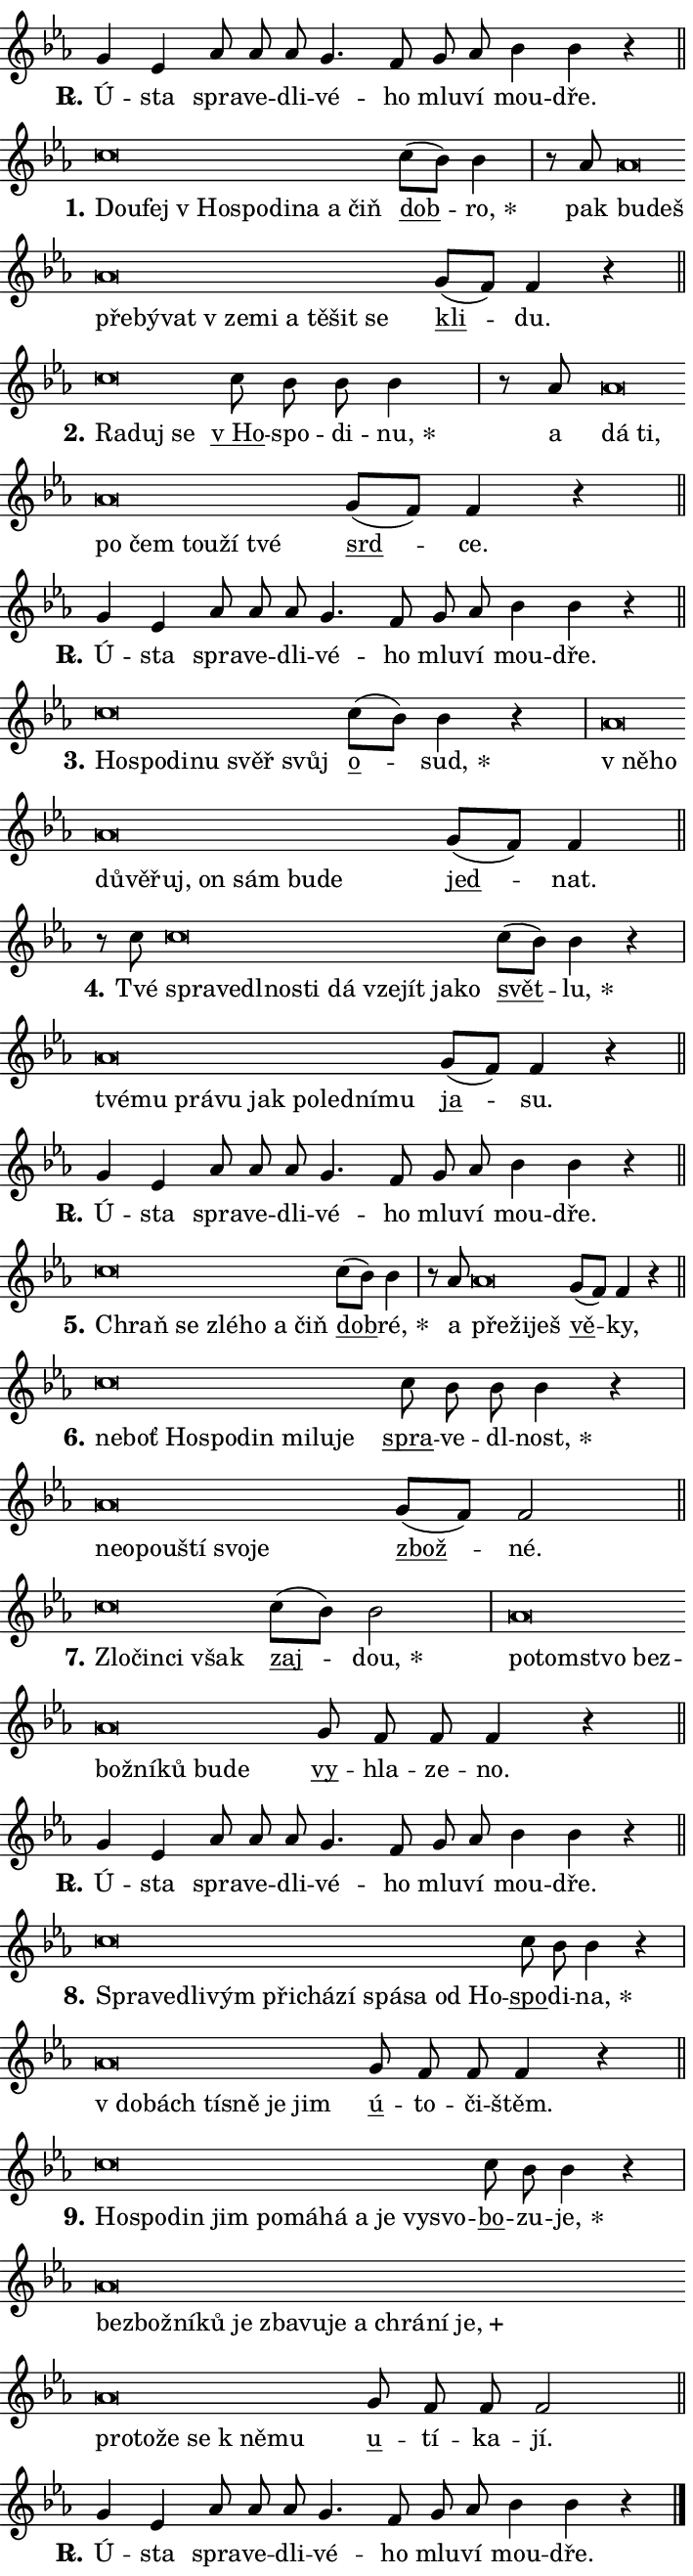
\version "2.24.0"
\header { tagline = "" }
\paper {
  indent = 0\cm
  top-margin = 0\cm
  right-margin = 0.13\cm % to fit lyric hyphens
  bottom-margin = 0\cm
  left-margin = 0\cm
  paper-width = 12\cm
  page-breaking = #ly:one-page-breaking
  system-system-spacing.basic-distance = #11
  score-system-spacing.basic-distance = #11
  ragged-last = ##f
}


%% Author: Thomas Morley
%% https://lists.gnu.org/archive/html/lilypond-user/2020-05/msg00002.html
#(define (line-position grob)
"Returns position of @var[grob} in current system:
   @code{'start}, if at first time-step
   @code{'end}, if at last time-step
   @code{'middle} otherwise
"
  (let* ((col (ly:item-get-column grob))
         (ln (ly:grob-object col 'left-neighbor))
         (rn (ly:grob-object col 'right-neighbor))
         (col-to-check-left (if (ly:grob? ln) ln col))
         (col-to-check-right (if (ly:grob? rn) rn col))
         (break-dir-left
           (and
             (ly:grob-property col-to-check-left 'non-musical #f)
             (ly:item-break-dir col-to-check-left)))
         (break-dir-right
           (and
             (ly:grob-property col-to-check-right 'non-musical #f)
             (ly:item-break-dir col-to-check-right))))
        (cond ((eqv? 1 break-dir-left) 'start)
              ((eqv? -1 break-dir-right) 'end)
              (else 'middle))))

#(define (tranparent-at-line-position vctor)
  (lambda (grob)
  "Relying on @code{line-position} select the relevant enry from @var{vctor}.
Used to determine transparency,"
    (case (line-position grob)
      ((end) (not (vector-ref vctor 0)))
      ((middle) (not (vector-ref vctor 1)))
      ((start) (not (vector-ref vctor 2))))))

noteHeadBreakVisibility =
#(define-music-function (break-visibility)(vector?)
"Makes @code{NoteHead}s transparent relying on @var{break-visibility}"
#{
  \override NoteHead.transparent =
    #(tranparent-at-line-position break-visibility)
#})

#(define delete-ledgers-for-transparent-note-heads
  (lambda (grob)
    "Reads whether a @code{NoteHead} is transparent.
If so this @code{NoteHead} is removed from @code{'note-heads} from
@var{grob}, which is supposed to be @code{LedgerLineSpanner}.
As a result ledgers are not printed for this @code{NoteHead}"
    (let* ((nhds-array (ly:grob-object grob 'note-heads))
           (nhds-list
             (if (ly:grob-array? nhds-array)
                 (ly:grob-array->list nhds-array)
                 '()))
           ;; Relies on the transparent-property being done before
           ;; Staff.LedgerLineSpanner.after-line-breaking is executed.
           ;; This is fragile ...
           (to-keep
             (remove
               (lambda (nhd)
                 (ly:grob-property nhd 'transparent #f))
               nhds-list)))
      ;; TODO find a better method to iterate over grob-arrays, similiar
      ;; to filter/remove etc for lists
      ;; For now rebuilt from scratch
      (set! (ly:grob-object grob 'note-heads)  '())
      (for-each
        (lambda (nhd)
          (ly:pointer-group-interface::add-grob grob 'note-heads nhd))
        to-keep))))

squashNotes = {
  \override NoteHead.X-extent = #'(-0.2 . 0.2)
  \override NoteHead.Y-extent = #'(-0.75 . 0)
  \override NoteHead.stencil =
    #(lambda (grob)
       (let ((pos (ly:grob-property grob 'staff-position)))
         (begin
           (if (< pos -7) (display "ERROR: Lower brevis then expected\n") (display ""))
           (if (<= pos -6) ly:text-interface::print ly:note-head::print))))
}
unSquashNotes = {
  \revert NoteHead.X-extent
  \revert NoteHead.Y-extent
  \revert NoteHead.stencil
}

hideNotes = \noteHeadBreakVisibility #begin-of-line-visible
unHideNotes = \noteHeadBreakVisibility #all-visible

% work-around for resetting accidentals
% https://lilypond.org/doc/v2.23/Documentation/notation/displaying-rhythms#unmetered-music
cadenzaMeasure = {
  \cadenzaOff
  \partial 1024 s1024
  \cadenzaOn
}

#(define-markup-command (accent layout props text) (markup?)
  "Underline accented syllable"
  (interpret-markup layout props
    #{\markup \override #'(offset . 4.3) \underline { #text }#}))

responsum = \markup \concat {
  "R" \hspace #-1.05 \path #0.1 #'((moveto 0 0.07) (lineto 0.9 0.8)) \hspace #0.05 "."
}

spaceSize = #0.6828661417322834 % exact space size for TeX Gyre Schola

\layout {
  \context {
    \Staff
    \remove "Time_signature_engraver"
    \override LedgerLineSpanner.after-line-breaking = #delete-ledgers-for-transparent-note-heads
  }
  \context {
    \Lyrics {
      \override LyricSpace.minimum-distance = \spaceSize
      \override LyricText.font-name = #"TeX Gyre Schola"
      \override LyricText.font-size = 1
      \override StanzaNumber.font-name = #"TeX Gyre Schola Bold"
      \override StanzaNumber.font-size = 1
    }
  }
  \context {
    \Score 
    \override NoteHead.text =
      #(lambda (grob) 
        (let ((pos (ly:grob-property grob 'staff-position)))
          #{\markup {
            \combine
              \halign #-0.55 \raise #(if (= pos -6) 0 0.5) \override #'(thickness . 2) \draw-line #'(3.2 . 0)
              \musicglyph "noteheads.sM1"
          }#}))
  }
}

% magnetic-lyrics.ily
%
%   written by
%     Jean Abou Samra <jean@abou-samra.fr>
%     Werner Lemberg <wl@gnu.org>
%
%   adapted by
%     Jiri Hon <jiri.hon@gmail.com>
%
% Version 2022-Apr-15

% https://www.mail-archive.com/lilypond-user@gnu.org/msg149350.html

#(define (Left_hyphen_pointer_engraver context)
   "Collect syllable-hyphen-syllable occurrences in lyrics and store
them in properties.  This engraver only looks to the left.  For
example, if the lyrics input is @code{foo -- bar}, it does the
following.

@itemize @bullet
@item
Set the @code{text} property of the @code{LyricHyphen} grob between
@q{foo} and @q{bar} to @code{foo}.

@item
Set the @code{left-hyphen} property of the @code{LyricText} grob with
text @q{foo} to the @code{LyricHyphen} grob between @q{foo} and
@q{bar}.
@end itemize

Use this auxiliary engraver in combination with the
@code{lyric-@/text::@/apply-@/magnetic-@/offset!} hook."
   (let ((hyphen #f)
         (text #f))
     (make-engraver
      (acknowledgers
       ((lyric-syllable-interface engraver grob source-engraver)
        (set! text grob)))
      (end-acknowledgers
       ((lyric-hyphen-interface engraver grob source-engraver)
        ;(when (not (grob::has-interface grob 'lyric-space-interface))
          (set! hyphen grob)));)
      ((stop-translation-timestep engraver)
       (when (and text hyphen)
         (ly:grob-set-object! text 'left-hyphen hyphen))
       (set! text #f)
       (set! hyphen #f)))))

#(define (lyric-text::apply-magnetic-offset! grob)
   "If the space between two syllables is less than the value in
property @code{LyricText@/.details@/.squash-threshold}, move the right
syllable to the left so that it gets concatenated with the left
syllable.

Use this function as a hook for
@code{LyricText@/.after-@/line-@/breaking} if the
@code{Left_@/hyphen_@/pointer_@/engraver} is active."
   (let ((hyphen (ly:grob-object grob 'left-hyphen #f)))
     (when hyphen
       (let ((left-text (ly:spanner-bound hyphen LEFT)))
         (when (grob::has-interface left-text 'lyric-syllable-interface)
           (let* ((common (ly:grob-common-refpoint grob left-text X))
                  (this-x-ext (ly:grob-extent grob common X))
                  (left-x-ext
                   (begin
                     ;; Trigger magnetism for left-text.
                     (ly:grob-property left-text 'after-line-breaking)
                     (ly:grob-extent left-text common X)))
                  ;; `delta` is the gap width between two syllables.
                  (delta (- (interval-start this-x-ext)
                            (interval-end left-x-ext)))
                  (details (ly:grob-property grob 'details))
                  (threshold (assoc-get 'squash-threshold details 0.2)))
             (when (< delta threshold)
               (let* (;; We have to manipulate the input text so that
                      ;; ligatures crossing syllable boundaries are not
                      ;; disabled.  For languages based on the Latin
                      ;; script this is essentially a beautification.
                      ;; However, for non-Western scripts it can be a
                      ;; necessity.
                      (lt (ly:grob-property left-text 'text))
                      (rt (ly:grob-property grob 'text))
                      (is-space (grob::has-interface hyphen 'lyric-space-interface))
                      (space (if is-space " " ""))
                      (extra-delta (if is-space spaceSize 0))
                      ;; Append new syllable.
                      (ltrt-space (if (and (string? lt) (string? rt))
                                (string-append lt space rt)
                                (make-concat-markup (list lt space rt))))
                      ;; Right-align `ltrt` to the right side.
                      (ltrt-space-markup (grob-interpret-markup
                               grob
                               (make-translate-markup
                                (cons (interval-length this-x-ext) 0)
                                (make-right-align-markup ltrt-space)))))
                 (begin
                   ;; Don't print `left-text`.
                   (ly:grob-set-property! left-text 'stencil #f)
                   ;; Set text and stencil (which holds all collected
                   ;; syllables so far) and shift it to the left.
                   (ly:grob-set-property! grob 'text ltrt-space)
                   (ly:grob-set-property! grob 'stencil ltrt-space-markup)
                   (ly:grob-translate-axis! grob (- (- delta extra-delta)) X))))))))))


#(define (lyric-hyphen::displace-bounds-first grob)
   ;; Make very sure this callback isn't triggered too early.
   (let ((left (ly:spanner-bound grob LEFT))
         (right (ly:spanner-bound grob RIGHT)))
     (ly:grob-property left 'after-line-breaking)
     (ly:grob-property right 'after-line-breaking)
     (ly:lyric-hyphen::print grob)))

squashThreshold = #0.4

\layout {
  \context {
    \Lyrics
    \consists #Left_hyphen_pointer_engraver
    \override LyricText.after-line-breaking =
      #lyric-text::apply-magnetic-offset!
    \override LyricHyphen.stencil = #lyric-hyphen::displace-bounds-first
    \override LyricText.details.squash-threshold = \squashThreshold
    \override LyricHyphen.minimum-distance = 0
    \override LyricHyphen.minimum-length = \squashThreshold
  }
}

squashText = \override LyricText.details.squash-threshold = 9999
unSquashText = \override LyricText.details.squash-threshold = \squashThreshold

leftText = \override LyricText.self-alignment-X = #LEFT
unLeftText = \revert LyricText.self-alignment-X

starOffset = #(lambda (grob) 
                (let ((x_offset (ly:self-alignment-interface::aligned-on-x-parent grob)))
                  (if (= x_offset 0) 0 (+ x_offset 1.2))))

star = #(define-music-function (syllable)(string?)
"Append star separator at the end of a syllable"
#{
  \once \override LyricText.X-offset = #starOffset
  \lyricmode { \markup {
    #syllable
    \override #'((font-name . "TeX Gyre Schola Bold")) \hspace #0.2 \lower #0.65 \larger "*"
  } }
#})

starAccent = #(define-music-function (syllable)(string?)
"Append star separator at the end of a syllable and make accent"
#{
  \once \override LyricText.X-offset = #starOffset
  \lyricmode { \markup {
    \accent #syllable
    \override #'((font-name . "TeX Gyre Schola Bold")) \hspace #0.2 \lower #0.65 \larger "*"
  } }
#})

breath = #(define-music-function (syllable)(string?)
"Append breathing indicator at the end of a syllable"
#{
  \lyricmode { \markup { #syllable "+" } }
#})

optionalBreath = #(define-music-function (syllable)(string?)
"Append optional breathing indicator at the end of a syllable"
#{
  \lyricmode { \markup { #syllable "(+)" } }
#})


\score {
    <<
        \new Voice = "melody" { \cadenzaOn \key es \major \relative { g'4 es as8 as as \bar "" g4. f8 \bar "" g as bes4 bes r \cadenzaMeasure \bar "||" \break } }
        \new Lyrics \lyricsto "melody" { \lyricmode { \set stanza = \responsum
Ú -- sta spra -- ve -- dli -- vé -- ho mlu -- ví mou -- dře. } }
    >>
    \layout {}
}

\score {
    <<
        \new Voice = "melody" { \cadenzaOn \key es \major \relative { \squashNotes c''\breve*1/16 \hideNotes \breve*1/16 \bar "" \breve*1/16 \bar "" \breve*1/16 \bar "" \breve*1/16 \bar "" \breve*1/16 \bar "" \breve*1/16 \breve*1/16 \bar "" \unHideNotes \unSquashNotes \bar "" c8[( bes)] bes4 \cadenzaMeasure \bar "|" r8 as8 \squashNotes as\breve*1/16 \hideNotes \breve*1/16 \bar "" \breve*1/16 \bar "" \breve*1/16 \bar "" \breve*1/16 \bar "" \breve*1/16 \bar "" \breve*1/16 \bar "" \breve*1/16 \bar "" \breve*1/16 \bar "" \breve*1/16 \breve*1/16 \bar "" \unHideNotes \unSquashNotes \bar "" g8[( f)] f4 r \cadenzaMeasure \bar "||" \break } }
        \new Lyrics \lyricsto "melody" { \lyricmode { \set stanza = "1."
\leftText Dou -- \squashText fej "v Ho" -- spo -- di -- na a čiň \unLeftText \unSquashText \markup \accent dob -- \star ro, pak \leftText bu -- \squashText deš pře -- bý -- vat "v ze" -- mi a tě -- šit se \unLeftText \unSquashText \markup \accent kli -- du. } }
    >>
    \layout {}
}

\score {
    <<
        \new Voice = "melody" { \cadenzaOn \key es \major \relative { \squashNotes c''\breve*1/16 \hideNotes \breve*1/16 \breve*1/16 \bar "" \unHideNotes \unSquashNotes \bar "" c8 bes bes bes4 \cadenzaMeasure \bar "|" r8 as8 \squashNotes as\breve*1/16 \hideNotes \breve*1/16 \bar "" \breve*1/16 \bar "" \breve*1/16 \bar "" \breve*1/16 \bar "" \breve*1/16 \breve*1/16 \bar "" \unHideNotes \unSquashNotes \bar "" g8[( f)] f4 r \cadenzaMeasure \bar "||" \break } }
        \new Lyrics \lyricsto "melody" { \lyricmode { \set stanza = "2."
\leftText Ra -- \squashText duj se \unLeftText \unSquashText \markup \accent "v Ho" -- spo -- di -- \star nu, a \leftText dá \squashText ti, po čem tou -- ží tvé \unLeftText \unSquashText \markup \accent srd -- ce. } }
    >>
    \layout {}
}

\score {
    <<
        \new Voice = "melody" { \cadenzaOn \key es \major \relative { g'4 es as8 as as \bar "" g4. f8 \bar "" g as bes4 bes r \cadenzaMeasure \bar "||" \break } }
        \new Lyrics \lyricsto "melody" { \lyricmode { \set stanza = \responsum
Ú -- sta spra -- ve -- dli -- vé -- ho mlu -- ví mou -- dře. } }
    >>
    \layout {}
}

\score {
    <<
        \new Voice = "melody" { \cadenzaOn \key es \major \relative { \squashNotes c''\breve*1/16 \hideNotes \breve*1/16 \bar "" \breve*1/16 \bar "" \breve*1/16 \bar "" \breve*1/16 \breve*1/16 \bar "" \unHideNotes \unSquashNotes \bar "" c8[( bes)] bes4 r \cadenzaMeasure \bar "|" \squashNotes as\breve*1/16 \hideNotes \breve*1/16 \bar "" \breve*1/16 \bar "" \breve*1/16 \bar "" \breve*1/16 \bar "" \breve*1/16 \bar "" \breve*1/16 \bar "" \breve*1/16 \breve*1/16 \bar "" \unHideNotes \unSquashNotes \bar "" g8[( f)] f4 \cadenzaMeasure \bar "||" \break } }
        \new Lyrics \lyricsto "melody" { \lyricmode { \set stanza = "3."
\leftText Ho -- \squashText spo -- di -- nu svěř svůj \unLeftText \unSquashText \markup \accent o -- \star sud, \leftText "v ně" -- \squashText ho dů -- vě -- řuj, on sám bu -- de \unLeftText \unSquashText \markup \accent jed -- nat. } }
    >>
    \layout {}
}

\score {
    <<
        \new Voice = "melody" { \cadenzaOn \key es \major \relative { r8 c''8 \squashNotes c\breve*1/16 \hideNotes \breve*1/16 \bar "" \breve*1/16 \bar "" \breve*1/16 \bar "" \breve*1/16 \bar "" \breve*1/16 \bar "" \breve*1/16 \bar "" \breve*1/16 \bar "" \breve*1/16 \breve*1/16 \bar "" \unHideNotes \unSquashNotes \bar "" c8[( bes)] bes4 r \cadenzaMeasure \bar "|" \squashNotes as\breve*1/16 \hideNotes \breve*1/16 \bar "" \breve*1/16 \bar "" \breve*1/16 \bar "" \breve*1/16 \bar "" \breve*1/16 \bar "" \breve*1/16 \bar "" \breve*1/16 \breve*1/16 \bar "" \unHideNotes \unSquashNotes \bar "" g8[( f)] f4 r \cadenzaMeasure \bar "||" \break } }
        \new Lyrics \lyricsto "melody" { \lyricmode { \set stanza = "4."
Tvé \leftText spra -- \squashText ve -- dl -- no -- sti dá vze -- jít ja -- ko \unLeftText \unSquashText \markup \accent svět -- \star lu, \leftText tvé -- \squashText mu prá -- vu jak po -- led -- ní -- mu \unLeftText \unSquashText \markup \accent ja -- su. } }
    >>
    \layout {}
}

\score {
    <<
        \new Voice = "melody" { \cadenzaOn \key es \major \relative { g'4 es as8 as as \bar "" g4. f8 \bar "" g as bes4 bes r \cadenzaMeasure \bar "||" \break } }
        \new Lyrics \lyricsto "melody" { \lyricmode { \set stanza = \responsum
Ú -- sta spra -- ve -- dli -- vé -- ho mlu -- ví mou -- dře. } }
    >>
    \layout {}
}

\score {
    <<
        \new Voice = "melody" { \cadenzaOn \key es \major \relative { \squashNotes c''\breve*1/16 \hideNotes \breve*1/16 \bar "" \breve*1/16 \bar "" \breve*1/16 \bar "" \breve*1/16 \breve*1/16 \bar "" \unHideNotes \unSquashNotes \bar "" c8[( bes)] bes4 \cadenzaMeasure \bar "|" r8 as8 \squashNotes as\breve*1/16 \hideNotes \breve*1/16 \breve*1/16 \bar "" \unHideNotes \unSquashNotes \bar "" g8[( f)] f4 r \cadenzaMeasure \bar "||" \break } }
        \new Lyrics \lyricsto "melody" { \lyricmode { \set stanza = "5."
\leftText Chraň \squashText se zlé -- ho a čiň \unLeftText \unSquashText \markup \accent dob -- \star ré, a \leftText pře -- \squashText ži -- ješ \unLeftText \unSquashText \markup \accent vě -- ky, } }
    >>
    \layout {}
}

\score {
    <<
        \new Voice = "melody" { \cadenzaOn \key es \major \relative { \squashNotes c''\breve*1/16 \hideNotes \breve*1/16 \bar "" \breve*1/16 \bar "" \breve*1/16 \bar "" \breve*1/16 \bar "" \breve*1/16 \bar "" \breve*1/16 \breve*1/16 \bar "" \unHideNotes \unSquashNotes \bar "" c8 bes bes bes4 r \cadenzaMeasure \bar "|" \squashNotes as\breve*1/16 \hideNotes \breve*1/16 \bar "" \breve*1/16 \bar "" \breve*1/16 \bar "" \breve*1/16 \breve*1/16 \bar "" \unHideNotes \unSquashNotes \bar "" g8[( f)] f2 \cadenzaMeasure \bar "||" \break } }
        \new Lyrics \lyricsto "melody" { \lyricmode { \set stanza = "6."
\leftText ne -- \squashText boť Ho -- spo -- din mi -- lu -- je \unLeftText \unSquashText \markup \accent spra -- ve -- dl -- \star nost, \leftText ne -- \squashText o -- pou -- ští svo -- je \unLeftText \unSquashText \markup \accent zbož -- né. } }
    >>
    \layout {}
}

\score {
    <<
        \new Voice = "melody" { \cadenzaOn \key es \major \relative { \squashNotes c''\breve*1/16 \hideNotes \breve*1/16 \bar "" \breve*1/16 \breve*1/16 \bar "" \unHideNotes \unSquashNotes \bar "" c8[( bes)] bes2 \cadenzaMeasure \bar "|" \squashNotes as\breve*1/16 \hideNotes \breve*1/16 \bar "" \breve*1/16 \bar "" \breve*1/16 \bar "" \breve*1/16 \bar "" \breve*1/16 \bar "" \breve*1/16 \bar "" \breve*1/16 \breve*1/16 \bar "" \unHideNotes \unSquashNotes \bar "" g8 f f f4 r \cadenzaMeasure \bar "||" \break } }
        \new Lyrics \lyricsto "melody" { \lyricmode { \set stanza = "7."
\leftText Zlo -- \squashText čin -- ci však \unLeftText \unSquashText \markup \accent zaj -- \star dou, \leftText po -- \squashText tom -- stvo bez -- bož -- ní -- ků bu -- de \unLeftText \unSquashText \markup \accent vy -- hla -- ze -- no. } }
    >>
    \layout {}
}

\score {
    <<
        \new Voice = "melody" { \cadenzaOn \key es \major \relative { g'4 es as8 as as \bar "" g4. f8 \bar "" g as bes4 bes r \cadenzaMeasure \bar "||" \break } }
        \new Lyrics \lyricsto "melody" { \lyricmode { \set stanza = \responsum
Ú -- sta spra -- ve -- dli -- vé -- ho mlu -- ví mou -- dře. } }
    >>
    \layout {}
}

\score {
    <<
        \new Voice = "melody" { \cadenzaOn \key es \major \relative { \squashNotes c''\breve*1/16 \hideNotes \breve*1/16 \bar "" \breve*1/16 \bar "" \breve*1/16 \bar "" \breve*1/16 \bar "" \breve*1/16 \bar "" \breve*1/16 \bar "" \breve*1/16 \bar "" \breve*1/16 \bar "" \breve*1/16 \breve*1/16 \bar "" \unHideNotes \unSquashNotes \bar "" c8 bes bes4 r \cadenzaMeasure \bar "|" \squashNotes as\breve*1/16 \hideNotes \breve*1/16 \bar "" \breve*1/16 \bar "" \breve*1/16 \bar "" \breve*1/16 \breve*1/16 \bar "" \unHideNotes \unSquashNotes \bar "" g8 f f f4 r \cadenzaMeasure \bar "||" \break } }
        \new Lyrics \lyricsto "melody" { \lyricmode { \set stanza = "8."
\leftText Spra -- \squashText ve -- dli -- vým při -- chá -- zí spá -- sa od Ho -- \unLeftText \unSquashText \markup \accent spo -- di -- \star na, \leftText "v do" -- \squashText bách tí -- sně je jim \unLeftText \unSquashText \markup \accent ú -- to -- či -- štěm. } }
    >>
    \layout {}
}

\score {
    <<
        \new Voice = "melody" { \cadenzaOn \key es \major \relative { \squashNotes c''\breve*1/16 \hideNotes \breve*1/16 \bar "" \breve*1/16 \bar "" \breve*1/16 \bar "" \breve*1/16 \bar "" \breve*1/16 \bar "" \breve*1/16 \bar "" \breve*1/16 \bar "" \breve*1/16 \bar "" \breve*1/16 \breve*1/16 \bar "" \unHideNotes \unSquashNotes \bar "" c8 bes bes4 r \cadenzaMeasure \bar "|" \squashNotes as\breve*1/16 \hideNotes \breve*1/16 \bar "" \breve*1/16 \bar "" \breve*1/16 \bar "" \breve*1/16 \bar "" \breve*1/16 \bar "" \breve*1/16 \bar "" \breve*1/16 \bar "" \breve*1/16 \bar "" \breve*1/16 \bar "" \breve*1/16 \bar "" \breve*1/16 \bar "" \breve*1/16 \bar "" \breve*1/16 \bar "" \breve*1/16 \bar "" \breve*1/16 \bar "" \breve*1/16 \breve*1/16 \bar "" \unHideNotes \unSquashNotes \bar "" g8 f f f2 \cadenzaMeasure \bar "||" \break } }
        \new Lyrics \lyricsto "melody" { \lyricmode { \set stanza = "9."
\leftText Ho -- \squashText spo -- din jim po -- má -- há a je vy -- svo -- \unLeftText \unSquashText \markup \accent bo -- zu -- \star je, \leftText bez -- \squashText bož -- ní -- ků je zba -- vu -- je a chrá -- ní \breath "je," pro -- to -- že se "k ně" -- mu \unLeftText \unSquashText \markup \accent u -- tí -- ka -- jí. } }
    >>
    \layout {}
}

\score {
    <<
        \new Voice = "melody" { \cadenzaOn \key es \major \relative { g'4 es as8 as as \bar "" g4. f8 \bar "" g as bes4 bes r \cadenzaMeasure \bar "||" \break } \bar "|." }
        \new Lyrics \lyricsto "melody" { \lyricmode { \set stanza = \responsum
Ú -- sta spra -- ve -- dli -- vé -- ho mlu -- ví mou -- dře. } }
    >>
    \layout {}
}
